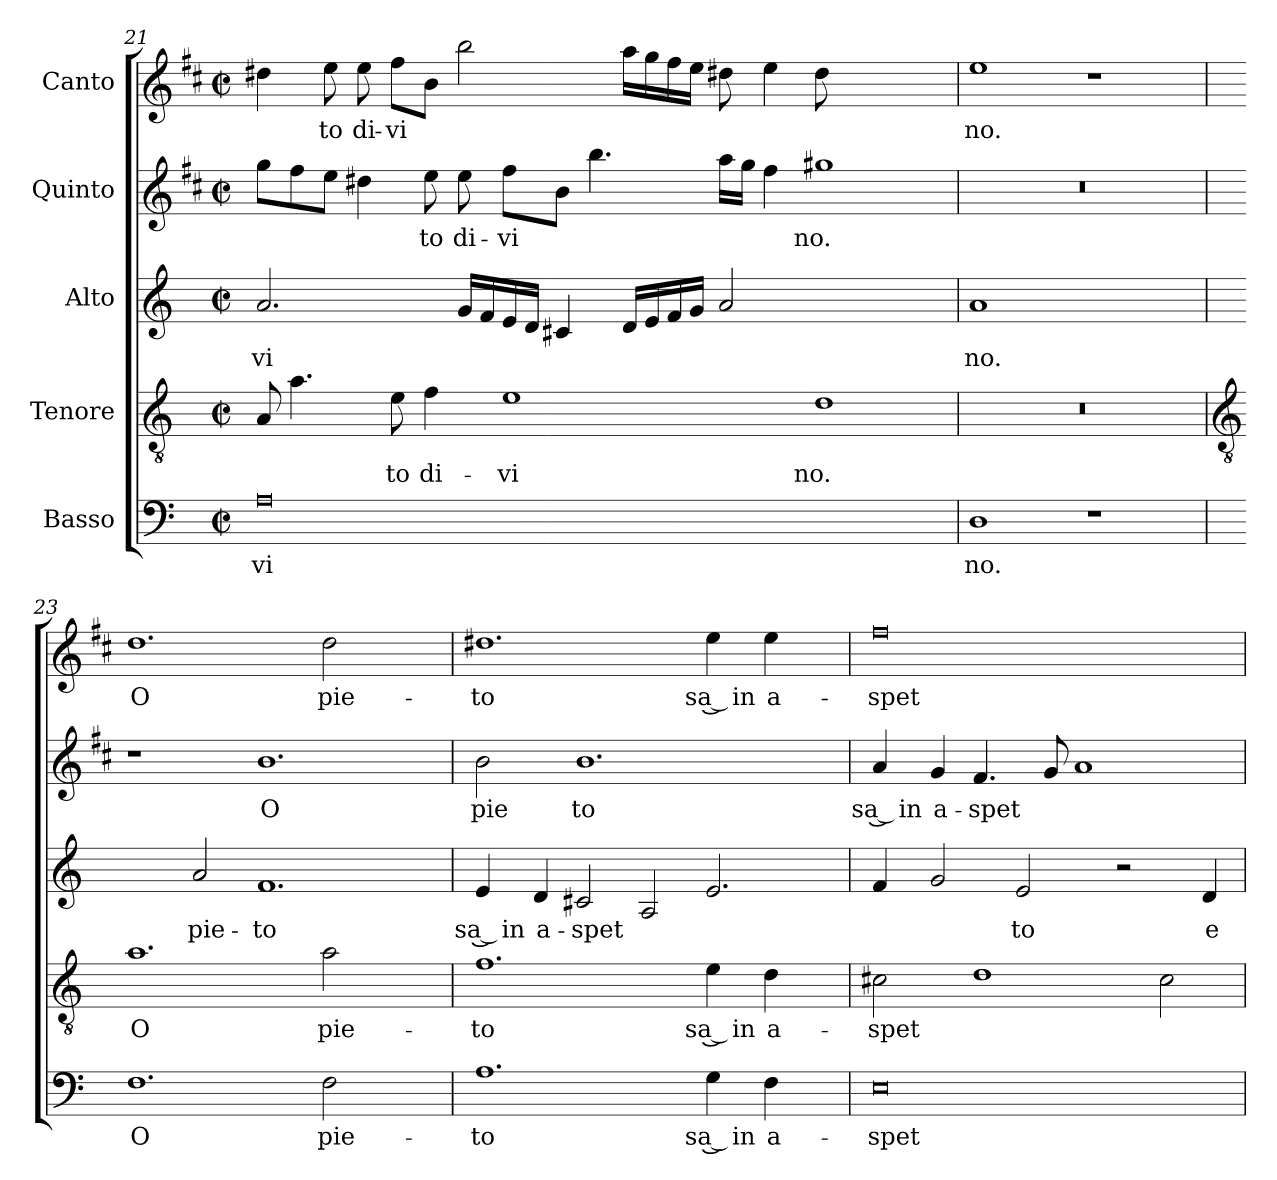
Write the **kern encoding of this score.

**kern	**text	**kern	**text	**kern	**text	**kern	**text	**kern	**text
*part5	*part5	*part4	*part4	*part3	*part3	*part2	*part2	*part1	*part1
*staff5	*staff5	*staff4	*staff4	*staff3	*staff3	*staff2	*staff2	*staff1	*staff1
*I"Basso	*	*I"Tenore	*	*I"Alto	*	*I"Quinto	*	*I"Canto	*
*clefF4	*	*clefGv2	*	*clefG2	*	*clefG2	*	*clefG2	*
*	*	*	*	*	*	*ITrd1c2	*	*ITrd1c2	*
*k[]	*	*k[]	*	*k[]	*	*k[]	*	*k[]	*
*C:	*	*C:	*	*C:	*	*C:	*	*C:	*
*M4/2	*	*M4/2	*	*M4/2	*	*M4/2	*	*M4/2	*
*met(c|)	*	*met(c|)	*	*met(c|)	*	*met(c|)	*	*met(c|)	*
=21	=21	=21	=21	=21	=21	=21	=21	=21	=21
!	!LO:LY:b	!	!	!	!LO:LY:b	!	!	!	!
0A	vi	8A	.	2.a	-vi	8ffL	.	4cc#X	.
.	.	4.a	.	.	.	8ee	.	.	.
!	!	!	!	!	!	!	!	!	!LO:LY:b
.	.	.	.	.	.	8ddJ	.	8dd	to
!	!	!	!	!	!	!	!	!	!LO:LY:b
.	.	.	.	.	.	4cc#X	.	8dd	di-
!	!	!	!LO:LY:b	!	!	!	!	!	!LO:LY:b
.	.	8e	to	.	.	.	.	8eeL	-vi
!	!	!	!LO:LY:b	!	!	!	!LO:LY:b	!	!
.	.	4f	di-	.	.	8dd	to	8aJ	.
!	!	!	!	!	!	!	!LO:LY:b	!	!
.	.	.	.	16gLL	.	8dd	di-	2aa	.
.	.	.	.	16f	.	.	.	.	.
!	!	!	!LO:LY:b	!	!	!	!LO:LY:b	!	!
.	.	1e	-vi	16e	.	8eeL	-vi	.	.
.	.	.	.	16dJJ	.	.	.	.	.
.	.	.	.	4c#X	.	8aJ	.	.	.
.	.	.	.	.	.	4.aa	.	.	.
.	.	.	.	16dLL	.	.	.	16ggLL	.
.	.	.	.	16e	.	.	.	16ff	.
.	.	.	.	16f	.	.	.	16ee	.
.	.	.	.	16gJJ	.	.	.	16ddJJ	.
.	.	.	.	2a	.	16ggLL	.	8cc#X	.
.	.	.	.	.	.	16ffJJ	.	.	.
.	.	.	.	.	.	4ee	.	4dd	.
!	!	!	!LO:LY:b	!	!	!	!LO:LY:b	!	!
.	.	1d	no.	.	.	1ff#X	no.	8cc#	.
2..ryy	.	.	.	2..ryy	.	.	.	2..ryy	.
=22	=22	=22	=22	=22	=22	=22	=22	=22	=22
!	!LO:LY:b	!	!	!	!LO:LY:b	!	!	!	!LO:LY:b
1D	no.	0r	.	1a	no.	0r	.	1dd	no.
!	!	!	!	!	!LO:LY:b	!	!	!	!
1r	.	.	.	[1ayy	O	.	.	1r	.
!!LO:LB:g=z
=23	=23	=23	=23	=23	=23	=23	=23	=23	=23
*	*	*clefGv2	*	*	*	*	*	*	*
!	!LO:LY:b	!	!LO:LY:b	!	!	!	!	!	!LO:LY:b
1.F	O	1.a	O	2ayy]	.	1r	.	1.cc	O
!	!	!	!	!	!LO:LY:b	!	!	!	!
.	.	.	.	2a	pie-	.	.	.	.
!	!	!	!	!	!LO:LY:b	!	!LO:LY:b	!	!
.	.	.	.	1.f	-to	1.a	O	.	.
!	!LO:LY:b	!	!LO:LY:b	!	!	!	!	!	!LO:LY:b
2F	pie-	2a	pie-	.	.	.	.	2cc	pie-
2ryy	.	2ryy	.	.	.	.	.	2ryy	.
=23A	=23A	=23A	=23A	=23A	=23A	=23A	=23A	=23A	=23A
!	!LO:LY:b	!	!LO:LY:b	!	!LO:LY:b	!	!LO:LY:b	!	!LO:LY:b
1.A	-to	1.f	-to	4e	sa͜ in	2a	pie	1.cc#X	-to
!	!	!	!	!	!LO:LY:b	!	!	!	!
.	.	.	.	4d	a-	.	.	.	.
!	!	!	!	!	!LO:LY:b	!	!LO:LY:b	!	!
.	.	.	.	2c#X	-spet	1.a	to	.	.
.	.	.	.	2A	.	.	.	.	.
!	!LO:LY:b	!	!LO:LY:b	!	!	!	!	!	!LO:LY:b
4G	sa͜ in	4e	sa͜ in	2.e	.	.	.	4dd	sa͜ in
!	!LO:LY:b	!	!LO:LY:b	!	!	!	!	!	!LO:LY:b
4F	a-	4d	a-	.	.	.	.	4dd	a-
4ryy	.	4ryy	.	.	.	4ryy	.	4ryy	.
=24A	=24A	=24A	=24A	=24A	=24A	=24A	=24A	=24A	=24A
!	!LO:LY:b	!	!LO:LY:b	!	!	!	!LO:LY:b	!	!LO:LY:b
0E	-spet	2c#X	-spet	4f	.	4g	sa͜ in	0ee	-spet
!	!	!	!	!	!	!	!LO:LY:b	!	!
.	.	.	.	2g	.	4f	a-	.	.
!	!	!	!	!	!	!	!LO:LY:b	!	!
.	.	1d	.	.	.	4.e	-spet	.	.
!	!	!	!	!	!LO:LY:b	!	!	!	!
.	.	.	.	2e	to	.	.	.	.
.	.	.	.	.	.	8f	.	.	.
.	.	.	.	.	.	1g	.	.	.
.	.	.	.	2r	.	.	.	.	.
.	.	2c#	.	.	.	.	.	.	.
!	!	!	!	!	!LO:LY:b	!	!	!	!
.	.	.	.	4d	e	.	.	.	.
=	=	=	=	=	=	=	=	=	=
*-	*-	*-	*-	*-	*-	*-	*-	*-	*-
